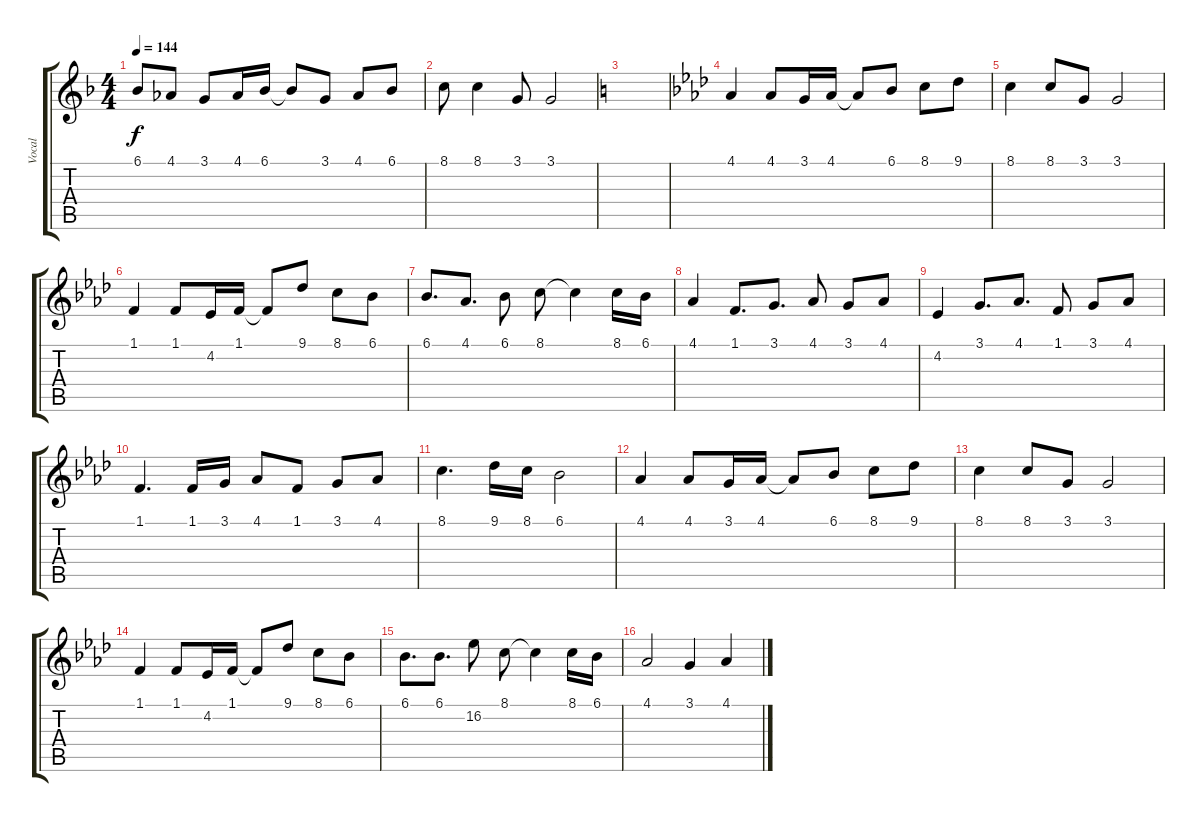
\track ("Vocal" "Vocal") {instrument choiraahs}
\staff {score tabs}
\tuning (E4 B3 G3 D3 A2 E2) {hide}
\ts (4 4)
\tempo 144
\clef g2
\ks f
6.1.8{dy f} 4.1.8 3.1.8 4.1.16 6.1.16 6.1{t}.8 3.1.8 4.1.8 6.1.8 |
8.1.8 8.1.4 3.1.8 3.1.2 |
\ks c
|
\ks ab
4.1.4 4.1.8 3.1.16 4.1.16 4.1{t}.8 6.1.8 8.1.8 9.1.8 |
8.1.4 8.1.8 3.1.8 3.1.2 |
1.1.4 1.1.8 4.2.16 1.1.16 1.1{t}.8 9.1.8 8.1.8 6.1.8 |
6.1.8{d} 4.1.8{d} 6.1.8 8.1.8 8.1{t}.4 8.1.16 6.1.16 |
4.1.4 1.1.8{d} 3.1.8{d} 4.1.8 3.1.8 4.1.8 |
4.2.4 3.1.8{d} 4.1.8{d} 1.1.8 3.1.8 4.1.8 |
1.1.4{d} 1.1.16 3.1.16 4.1.8 1.1.8 3.1.8 4.1.8 |
8.1.4{d} 9.1.16 8.1.16 6.1.2 |
4.1.4 4.1.8 3.1.16 4.1.16 4.1{t}.8 6.1.8 8.1.8 9.1.8 |
8.1.4 8.1.8 3.1.8 3.1.2 |
1.1.4 1.1.8 4.2.16 1.1.16 1.1{t}.8 9.1.8 8.1.8 6.1.8 |
6.1.8{d} 6.1.8{d} 16.2.8 8.1.8 8.1{t}.4 8.1.16 6.1.16 |
4.1.2 3.1.4 4.1.4
